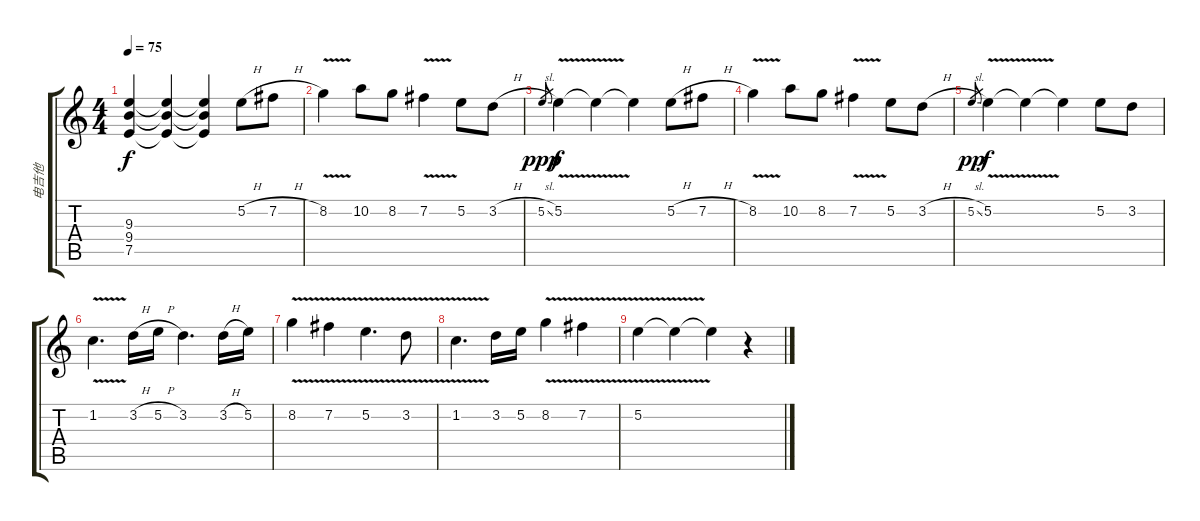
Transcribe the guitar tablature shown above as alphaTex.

\track ("电吉他" "电吉他") {instrument distortionguitar}
\staff {score tabs}
\tuning (E4 B3 G3 D3 A2 E2) {hide}
\ts (4 4)
\tempo 75
\clef g2
\ks c
(9.3 9.4 7.5).4{dy f} (9.3{t} 9.4{t} 7.5{t}).4 (9.3{t} 9.4{t} 7.5{t}).4 5.2{h}.8 7.2{h}.8 |
8.2{v}.4 10.2.8 8.2.8 7.2{v}.4 5.2.8 3.2{h}.8 |
5.2{sl}.8{gr dy ppp} 5.2{v}.4{dy f} 5.2{t}.4 5.2{t}.4 5.2{h}.8 7.2{h}.8 |
8.2{v}.4 10.2.8 8.2.8 7.2{v}.4 5.2.8 3.2{h}.8 |
5.2{sl}.8{gr dy pp} 5.2{v}.4{dy f} 5.2{t}.4 5.2{t}.4 5.2.8 3.2.8 |
1.2{v}.4{d} 3.2{h}.16 5.2{h}.16 3.2.4{d} 3.2{h}.16 5.2.16 |
8.2{v}.4 7.2{v}.4 5.2{v}.4{d} 3.2{v}.8 |
1.2{v}.4{d} 3.2.16 5.2.16 8.2{v}.4 7.2{v}.4 |
5.2{v}.4 5.2{t}.4 5.2{t}.4 r.4
